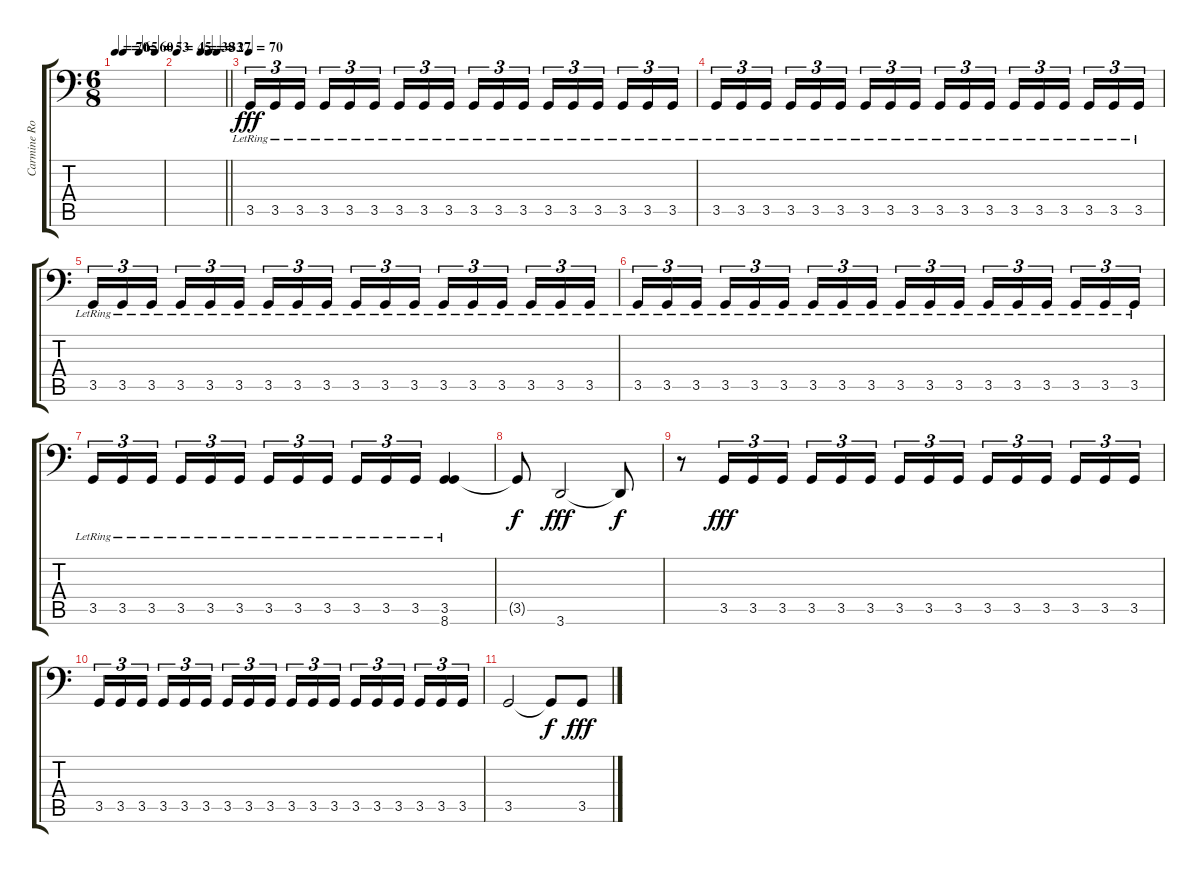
\track ("Carmine Rojas" "Carmine Ro") {instrument electricbassfinger}
\staff {score tabs}
\tuning (C3 G2 D2 A1 E1 B0) {hide}
\ts (6 8)
\tempo 70
\tempo (65 0.16666666666666666)
\tempo (60 0.5)
\tempo (53 0.8333333333333334)
\clef f4
\ks c
|
\tempo 45
\tempo (38 0.5)
\tempo (33 0.6666666666666666)
\tempo (27 0.8333333333333334)
\barLineRight lightlight
|
\tempo 70
3.5{lr}.16{tu (3 2) dy fff volume 16} 3.5{lr}.16{tu (3 2)} 3.5{lr}.16{tu (3 2) beam splitsecondary} 3.5{lr}.16{tu (3 2)} 3.5{lr}.16{tu (3 2)} 3.5{lr}.16{tu (3 2) beam splitsecondary} 3.5{lr}.16{tu (3 2)} 3.5{lr}.16{tu (3 2)} 3.5{lr}.16{tu (3 2)} 3.5{lr}.16{tu (3 2)} 3.5{lr}.16{tu (3 2)} 3.5{lr}.16{tu (3 2) beam splitsecondary} 3.5{lr}.16{tu (3 2)} 3.5{lr}.16{tu (3 2)} 3.5{lr}.16{tu (3 2) beam splitsecondary} 3.5{lr}.16{tu (3 2)} 3.5{lr}.16{tu (3 2)} 3.5{lr}.16{tu (3 2)} |
3.5{lr}.16{tu (3 2)} 3.5{lr}.16{tu (3 2)} 3.5{lr}.16{tu (3 2) beam splitsecondary} 3.5{lr}.16{tu (3 2)} 3.5{lr}.16{tu (3 2)} 3.5{lr}.16{tu (3 2) beam splitsecondary} 3.5{lr}.16{tu (3 2)} 3.5{lr}.16{tu (3 2)} 3.5{lr}.16{tu (3 2)} 3.5{lr}.16{tu (3 2)} 3.5{lr}.16{tu (3 2)} 3.5{lr}.16{tu (3 2) beam splitsecondary} 3.5{lr}.16{tu (3 2)} 3.5{lr}.16{tu (3 2)} 3.5{lr}.16{tu (3 2) beam splitsecondary} 3.5{lr}.16{tu (3 2)} 3.5{lr}.16{tu (3 2)} 3.5{lr}.16{tu (3 2)} |
3.5{lr}.16{tu (3 2)} 3.5{lr}.16{tu (3 2)} 3.5{lr}.16{tu (3 2) beam splitsecondary} 3.5{lr}.16{tu (3 2)} 3.5{lr}.16{tu (3 2)} 3.5{lr}.16{tu (3 2) beam splitsecondary} 3.5{lr}.16{tu (3 2)} 3.5{lr}.16{tu (3 2)} 3.5{lr}.16{tu (3 2)} 3.5{lr}.16{tu (3 2)} 3.5{lr}.16{tu (3 2)} 3.5{lr}.16{tu (3 2) beam splitsecondary} 3.5{lr}.16{tu (3 2)} 3.5{lr}.16{tu (3 2)} 3.5{lr}.16{tu (3 2) beam splitsecondary} 3.5{lr}.16{tu (3 2)} 3.5{lr}.16{tu (3 2)} 3.5{lr}.16{tu (3 2)} |
3.5{lr}.16{tu (3 2)} 3.5{lr}.16{tu (3 2)} 3.5{lr}.16{tu (3 2) beam splitsecondary} 3.5{lr}.16{tu (3 2)} 3.5{lr}.16{tu (3 2)} 3.5{lr}.16{tu (3 2) beam splitsecondary} 3.5{lr}.16{tu (3 2)} 3.5{lr}.16{tu (3 2)} 3.5{lr}.16{tu (3 2)} 3.5{lr}.16{tu (3 2)} 3.5{lr}.16{tu (3 2)} 3.5{lr}.16{tu (3 2) beam splitsecondary} 3.5{lr}.16{tu (3 2)} 3.5{lr}.16{tu (3 2)} 3.5{lr}.16{tu (3 2) beam splitsecondary} 3.5{lr}.16{tu (3 2)} 3.5{lr}.16{tu (3 2)} 3.5{lr}.16{tu (3 2)} |
3.5{lr}.16{tu (3 2)} 3.5{lr}.16{tu (3 2)} 3.5{lr}.16{tu (3 2) beam splitsecondary} 3.5{lr}.16{tu (3 2)} 3.5{lr}.16{tu (3 2)} 3.5{lr}.16{tu (3 2) beam splitsecondary} 3.5{lr}.16{tu (3 2)} 3.5{lr}.16{tu (3 2)} 3.5{lr}.16{tu (3 2)} 3.5{lr}.16{tu (3 2)} 3.5{lr}.16{tu (3 2)} 3.5{lr}.16{tu (3 2)} (3.5 8.6{lr}).4 |
3.5{t}.8{dy f} 3.6.2{dy fff} 3.6{t}.8{dy f} |
r.8 3.5.16{tu (3 2) dy fff} 3.5.16{tu (3 2)} 3.5.16{tu (3 2) beam splitsecondary} 3.5.16{tu (3 2)} 3.5.16{tu (3 2)} 3.5.16{tu (3 2)} 3.5.16{tu (3 2)} 3.5.16{tu (3 2)} 3.5.16{tu (3 2) beam splitsecondary} 3.5.16{tu (3 2)} 3.5.16{tu (3 2)} 3.5.16{tu (3 2) beam splitsecondary} 3.5.16{tu (3 2)} 3.5.16{tu (3 2)} 3.5.16{tu (3 2)} |
3.5.16{tu (3 2)} 3.5.16{tu (3 2)} 3.5.16{tu (3 2) beam splitsecondary} 3.5.16{tu (3 2)} 3.5.16{tu (3 2)} 3.5.16{tu (3 2) beam splitsecondary} 3.5.16{tu (3 2)} 3.5.16{tu (3 2)} 3.5.16{tu (3 2)} 3.5.16{tu (3 2)} 3.5.16{tu (3 2)} 3.5.16{tu (3 2) beam splitsecondary} 3.5.16{tu (3 2)} 3.5.16{tu (3 2)} 3.5.16{tu (3 2) beam splitsecondary} 3.5.16{tu (3 2)} 3.5.16{tu (3 2)} 3.5.16{tu (3 2)} |
3.5.2 3.5{t}.8{dy f} 3.5.8{dy fff}
